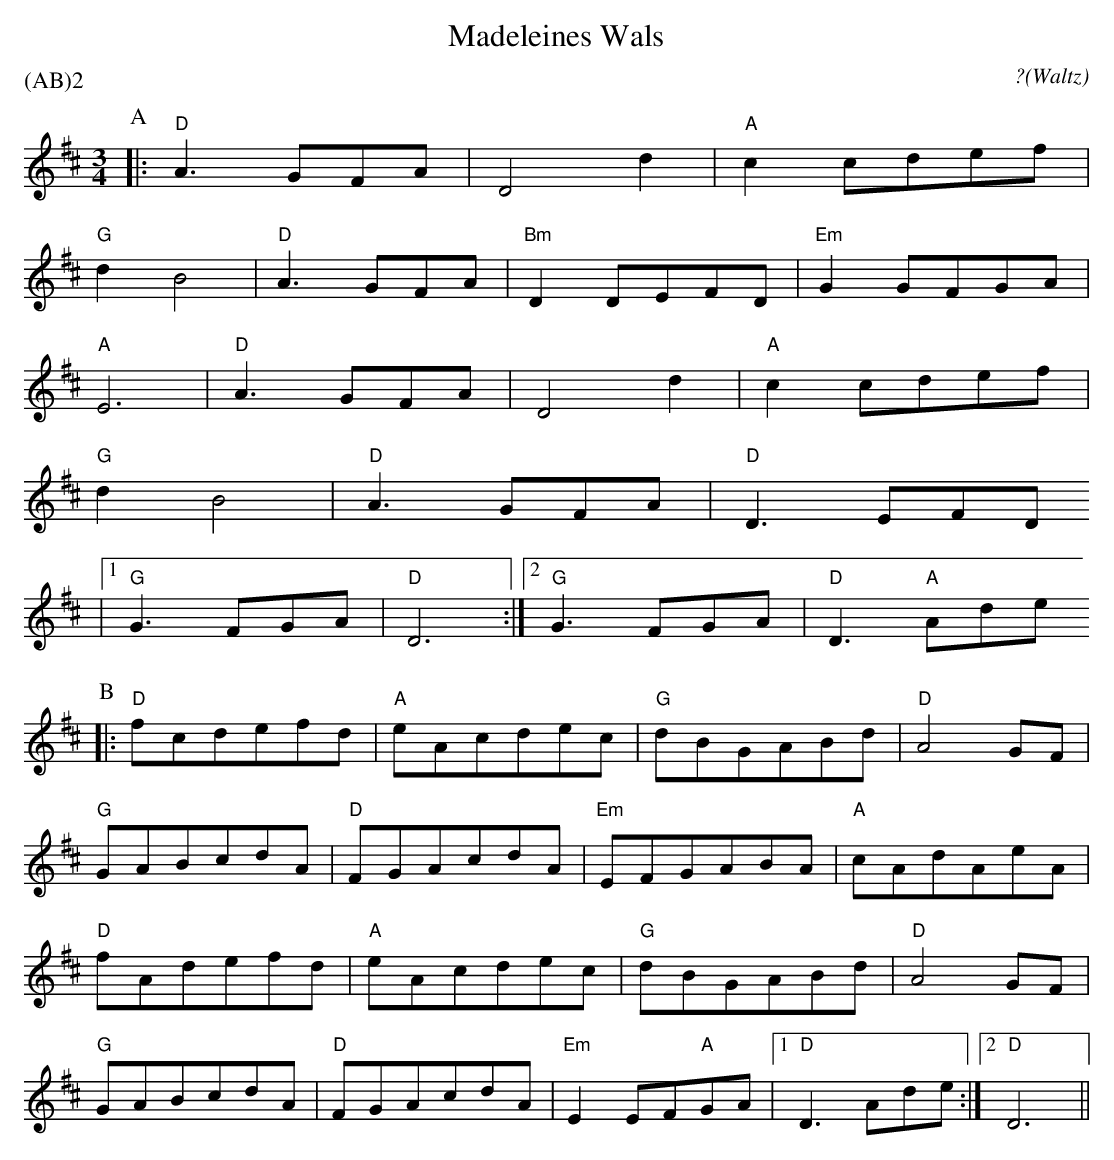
X:1
T: Madeleines Wals
C: ?(Waltz)
P:(AB)2
M: 3/4 % time signature
L: 1/4 % default length
K: D % key signature
P:A
|: "D" A3/2 G/F/A/       | D2 d               | "A" c c/d/e/f/     |
  "G" d B2               | "D" A3/2 G/F/A/    | "Bm" D D/E/F/D/    | "Em" G G/F/G/A/    |
  "A" E3                 | "D" A3/2 G/F/A/    | D2 d               | "A" c c/d/e/f/    |
  "G" d B2               | "D" A3/2 G/F/A/    | "D" D3/2 E/F/D/
|1 "G" G3/2 F/G/A/       |  "D" D3           :|2  "G" G3/2 F/G/A/  | "D" D3/2  "A" A/d/e/
P:B
|: "D" f/c/d/e/f/d/      | "A" e/A/c/d/e/c/   | "G" d/B/G/A/B/d/   | "D" A2 G/F/        |
 "G" G/A/B/c/d/A/        | "D" F/G/A/c/d/A/   | "Em" E/F/G/A/B/A/  | "A" c/A/d/A/e/A/   |
 "D"  f/A/d/e/f/d/       | "A" e/A/c/d/e/c/   | "G" d/B/G/A/B/d/   | "D" A2 G/F/        |
 "G" G/A/B/c/d/A/        | "D" F/G/A/c/d/A/   | "Em" E E/F/"A"G/A/	   |1 "D" D3/2 A/d/e/      :|2 "D" D3            ||
